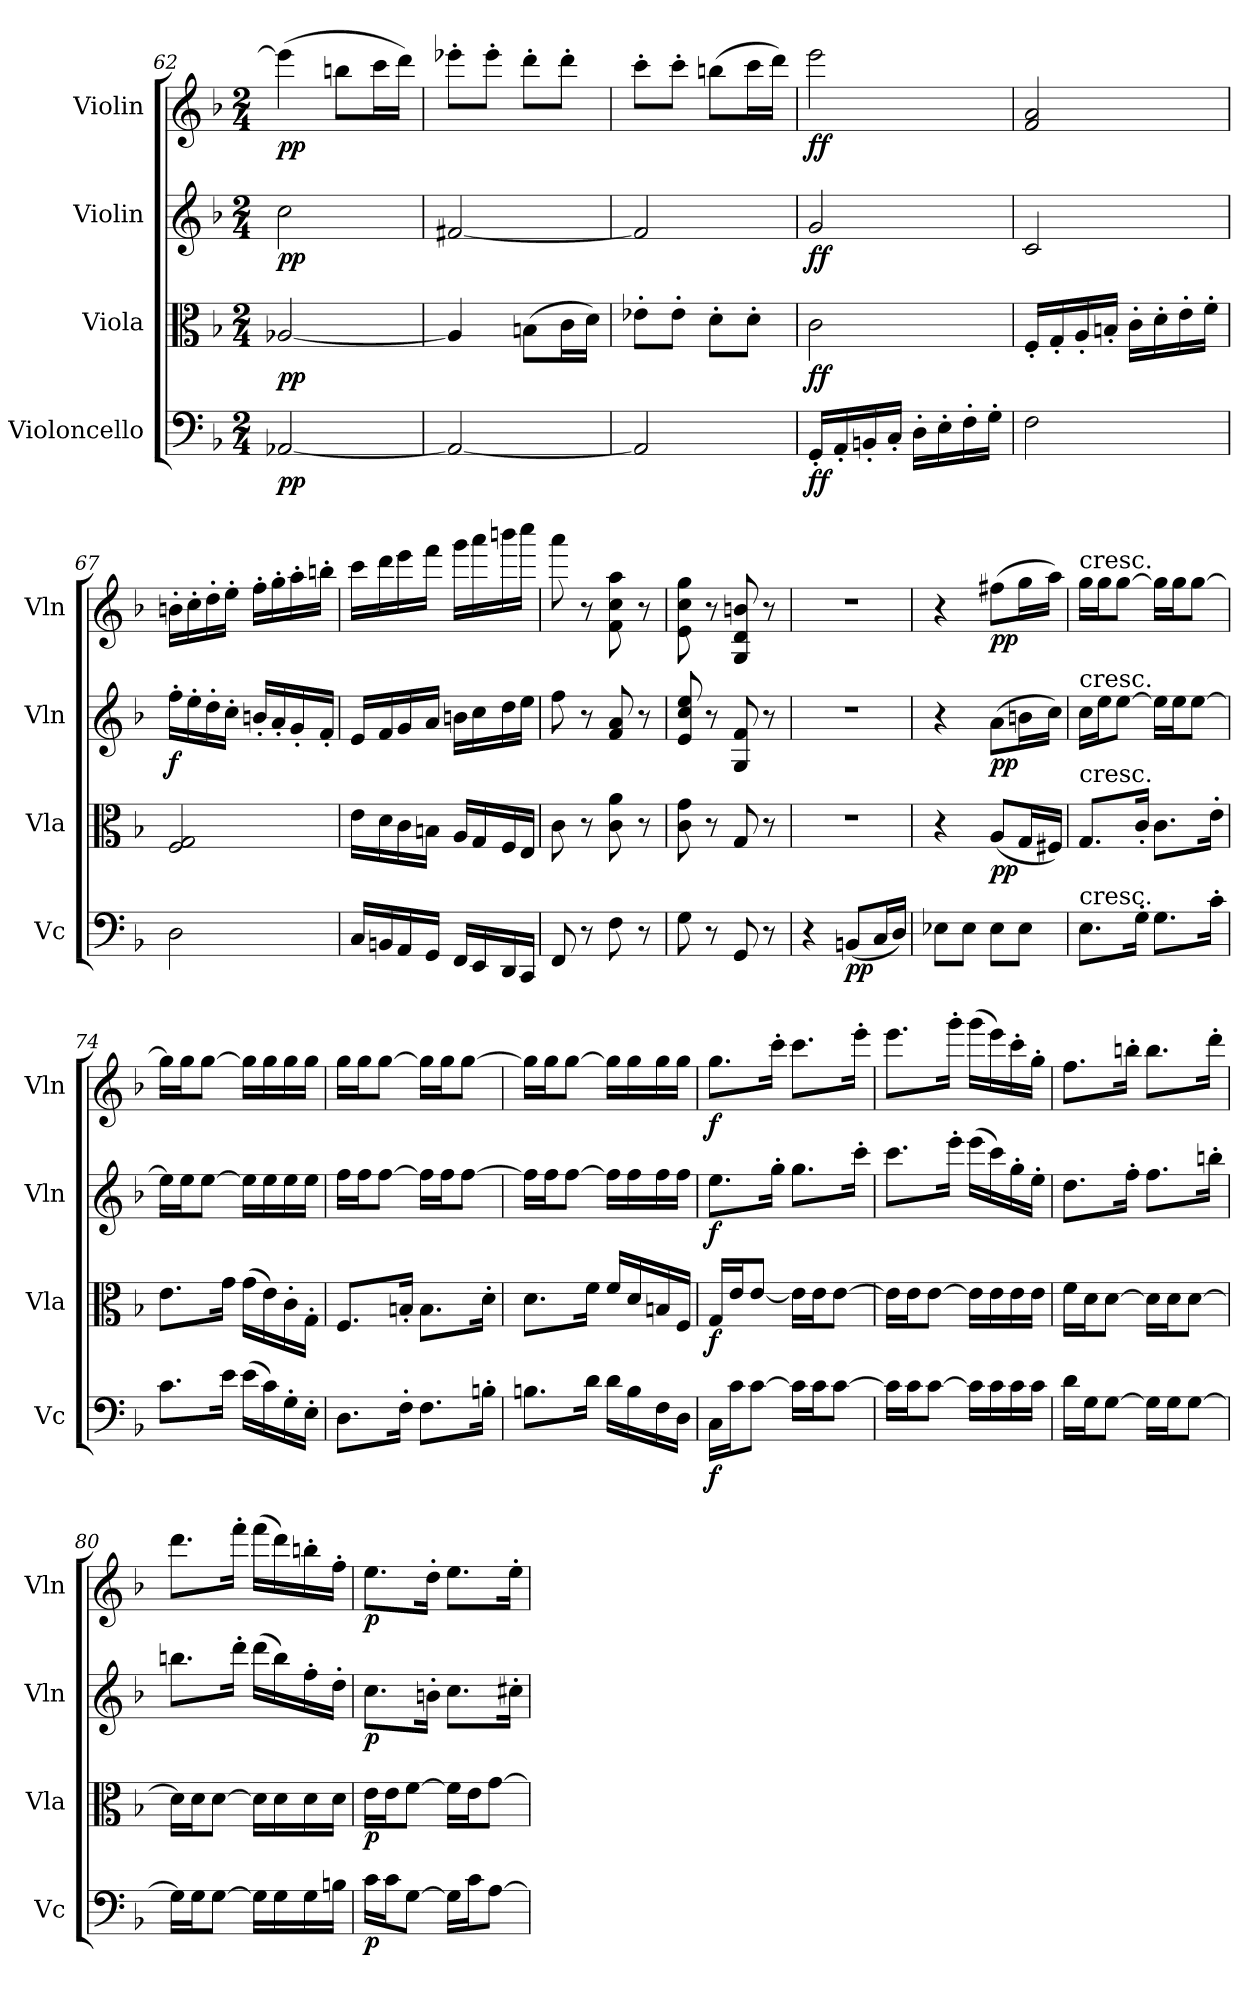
**kern	**dynam	**kern	**dynam	**kern	**dynam	**kern	**dynam
*part4	*part4	*part3	*part3	*part2	*part2	*part1	*part1
*staff4	*staff4	*staff3	*staff3	*staff2	*staff2	*staff1	*staff1
*I"Violoncello	*	*I"Viola	*	*I"Violin	*	*I"Violin	*
*I'Vc	*	*I'Vla	*	*I'Vln	*	*I'Vln	*
*clefF4	*	*clefC3	*	*clefG2	*	*clefG2	*
*k[b-]	*	*k[b-]	*	*k[b-]	*	*k[b-]	*
*F:	*	*F:	*	*F:	*	*F:	*
*M2/4	*	*M2/4	*	*M2/4	*	*M2/4	*
=62	=62	=62	=62	=62	=62	=62	=62
[2AA-X/	pp	[2A-X/	pp	2cc\	pp	(4eee-\]	pp
.	.	.	.	.	.	8bbn\L	.
.	.	.	.	.	.	16ccc\L	.
.	.	.	.	.	.	16ddd\JJ)	.
=63	=63	=63	=63	=63	=63	=63	=63
2AA-/_	.	4A-/]	.	[2f#X/	.	8eee-X'\L	.
.	.	.	.	.	.	8eee-'\J	.
.	.	(8Bn\L	.	.	.	8ddd'\L	.
.	.	16c\L	.	.	.	8ddd'\J	.
.	.	16d\JJ)	.	.	.	.	.
=64	=64	=64	=64	=64	=64	=64	=64
2AA-/]	.	8e-X'\L	.	2f#/]	.	8ccc'\L	.
.	.	8e-'\J	.	.	.	8ccc'\J	.
.	.	8d'\L	.	.	.	(8bbn\L	.
.	.	8d'\J	.	.	.	16ccc\L	.
.	.	.	.	.	.	16ddd\JJ)	.
=65	=65	=65	=65	=65	=65	=65	=65
16GG'/LL	ff	2c\	ff	2g/	ff	2eee\	ff
16AA'/	.	.	.	.	.	.	.
16BBn'/	.	.	.	.	.	.	.
16C'/JJ	.	.	.	.	.	.	.
16D'\LL	.	.	.	.	.	.	.
16E'\	.	.	.	.	.	.	.
16F'\	.	.	.	.	.	.	.
16G'\JJ	.	.	.	.	.	.	.
=66	=66	=66	=66	=66	=66	=66	=66
2F\	.	16F'/LL	.	2c/	.	2f/ 2a/	.
.	.	16G'/	.	.	.	.	.
.	.	16A'/	.	.	.	.	.
.	.	16Bn'/JJ	.	.	.	.	.
.	.	16c'\LL	.	.	.	.	.
.	.	16d'\	.	.	.	.	.
.	.	16e'\	.	.	.	.	.
.	.	16f'\JJ	.	.	.	.	.
=67	=67	=67	=67	=67	=67	=67	=67
2D\	.	2F/ 2G/	.	16ff'\LL	f	16bn'\LL	.
.	.	.	.	16ee'\	.	16cc'\	.
.	.	.	.	16dd'\	.	16dd'\	.
.	.	.	.	16cc'\JJ	.	16ee'\JJ	.
.	.	.	.	16bn'/LL	.	16ff'\LL	.
.	.	.	.	16a'/	.	16gg'\	.
.	.	.	.	16g'/	.	16aa'\	.
.	.	.	.	16f'/JJ	.	16bbn'\JJ	.
=68	=68	=68	=68	=68	=68	=68	=68
16C/LL	.	16e\LL	.	16e/LL	.	16ccc\LL	.
16BBn/	.	16d\	.	16f/	.	16ddd\	.
16AA/	.	16c\	.	16g/	.	16eee\	.
16GG/JJ	.	16Bn\JJ	.	16a/JJ	.	16fff\JJ	.
16FF/LL	.	16A/LL	.	16bn\LL	.	16ggg\LL	.
16EE/	.	16G/	.	16cc\	.	16aaa\	.
16DD/	.	16F/	.	16dd\	.	16bbbn\	.
16CC/JJ	.	16E/JJ	.	16ee\JJ	.	16cccc\JJ	.
=69	=69	=69	=69	=69	=69	=69	=69
8FF/	.	8c\	.	8ff\	.	8aaa\	.
8r	.	8r	.	8r	.	8r	.
8F\	.	8c\ 8a\	.	8f/ 8a/	.	8f\ 8cc\ 8aa\	.
8r	.	8r	.	8r	.	8r	.
=70	=70	=70	=70	=70	=70	=70	=70
8G\	.	8c\ 8g\	.	8e/ 8cc/ 8ee/	.	8e\ 8cc\ 8gg\	.
8r	.	8r	.	8r	.	8r	.
8GG/	.	8G/	.	8G/ 8f/	.	8G/ 8d/ 8bn/	.
8r	.	8r	.	8r	.	8r	.
=71	=71	=71	=71	=71	=71	=71	=71
4r	.	2r	.	2r	.	2r	.
(8BBn/L	pp	.	.	.	.	.	.
16C/L	.	.	.	.	.	.	.
16D/JJ)	.	.	.	.	.	.	.
=72	=72	=72	=72	=72	=72	=72	=72
8E-X\L	.	4r	.	4r	.	4r	.
8E-\J	.	.	.	.	.	.	.
8E-\L	.	(8A/L	pp	(8a\L	pp	(8ff#X\L	pp
8E-\J	.	16G/L	.	16bn\L	.	16gg\L	.
.	.	16F#X/JJ)	.	16cc\JJ)	.	16aa\JJ)	.
=73	=73	=73	=73	=73	=73	=73	=73
!	!	!	!	!	!	!LO:TX:t=cresc.	!
!	!	!	!	!LO:TX:t=cresc.	!	!	!
!	!	!LO:TX:t=cresc.	!	!	!	!	!
!LO:TX:t=cresc.	!	!	!	!	!	!	!
8.E\L	.	8.G/L	.	16cc\LL	.	16gg\LL	.
.	.	.	.	16ee\J	.	16gg\J	.
.	.	.	.	[8ee\J	.	[8gg\J	.
16G'\Jk	.	16c'/Jk	.	.	.	.	.
8.G\L	.	8.c\L	.	16ee\LL]	.	16gg\LL]	.
.	.	.	.	16ee\J	.	16gg\J	.
.	.	.	.	[8ee\J	.	[8gg\J	.
16c'\Jk	.	16e'\Jk	.	.	.	.	.
=74	=74	=74	=74	=74	=74	=74	=74
8.c\L	.	8.e\L	.	16ee\LL]	.	16gg\LL]	.
.	.	.	.	16ee\J	.	16gg\J	.
.	.	.	.	[8ee\J	.	[8gg\J	.
16e\Jk	.	16g\Jk	.	.	.	.	.
(16e\LL	.	(16g\LL	.	16ee\LL]	.	16gg\LL]	.
16c\)	.	16e\)	.	16ee\	.	16gg\	.
16G'\	.	16c'\	.	16ee\	.	16gg\	.
16E'\JJ	.	16G'\JJ	.	16ee\JJ	.	16gg\JJ	.
=75	=75	=75	=75	=75	=75	=75	=75
8.D\L	.	8.F/L	.	16ff\LL	.	16gg\LL	.
.	.	.	.	16ff\J	.	16gg\J	.
.	.	.	.	[8ff\J	.	[8gg\J	.
16F'\Jk	.	16Bn'/Jk	.	.	.	.	.
8.F\L	.	8.B\L	.	16ff\LL]	.	16gg\LL]	.
.	.	.	.	16ff\J	.	16gg\J	.
.	.	.	.	[8ff\J	.	[8gg\J	.
16Bn'\Jk	.	16d'\Jk	.	.	.	.	.
=76	=76	=76	=76	=76	=76	=76	=76
8.Bn\L	.	8.d\L	.	16ff\LL]	.	16gg\LL]	.
.	.	.	.	16ff\J	.	16gg\J	.
.	.	.	.	[8ff\J	.	[8gg\J	.
16d\Jk	.	16f\Jk	.	.	.	.	.
16d\LL	.	16f/LL	.	16ff\LL]	.	16gg\LL]	.
16B\	.	16d/	.	16ff\	.	16gg\	.
16F\	.	16Bn/	.	16ff\	.	16gg\	.
16D\JJ	.	16F/JJ	.	16ff\JJ	.	16gg\JJ	.
=77	=77	=77	=77	=77	=77	=77	=77
16C\LL	f	16G/LL	f	8.ee\L	f	8.gg\L	f
16c\J	.	16e/J	.	.	.	.	.
[8c\J	.	[8e/J	.	.	.	.	.
.	.	.	.	16gg'\Jk	.	16ccc'\Jk	.
16c\LL]	.	16e\LL]	.	8.gg\L	.	8.ccc\L	.
16c\J	.	16e\J	.	.	.	.	.
[8c\J	.	[8e\J	.	.	.	.	.
.	.	.	.	16ccc'\Jk	.	16eee'\Jk	.
=78	=78	=78	=78	=78	=78	=78	=78
16c\LL]	.	16e\LL]	.	8.ccc\L	.	8.eee\L	.
16c\J	.	16e\J	.	.	.	.	.
[8c\J	.	[8e\J	.	.	.	.	.
.	.	.	.	16eee'\Jk	.	16ggg'\Jk	.
16c\LL]	.	16e\LL]	.	(16eee\LL	.	(16ggg\LL	.
16c\	.	16e\	.	16ccc\)	.	16eee\)	.
16c\	.	16e\	.	16gg'\	.	16ccc'\	.
16c\JJ	.	16e\JJ	.	16ee'\JJ	.	16gg'\JJ	.
=79	=79	=79	=79	=79	=79	=79	=79
16d\LL	.	16f\LL	.	8.dd\L	.	8.ff\L	.
16G\J	.	16d\J	.	.	.	.	.
[8G\J	.	[8d\J	.	.	.	.	.
.	.	.	.	16ff'\Jk	.	16bbn'\Jk	.
16G\LL]	.	16d\LL]	.	8.ff\L	.	8.bb\L	.
16G\J	.	16d\J	.	.	.	.	.
[8G\J	.	[8d\J	.	.	.	.	.
.	.	.	.	16bbn'\Jk	.	16ddd'\Jk	.
=80	=80	=80	=80	=80	=80	=80	=80
16G\LL]	.	16d\LL]	.	8.bbn\L	.	8.ddd\L	.
16G\J	.	16d\J	.	.	.	.	.
[8G\J	.	[8d\J	.	.	.	.	.
.	.	.	.	16ddd'\Jk	.	16fff'\Jk	.
16G\LL]	.	16d\LL]	.	(16ddd\LL	.	(16fff\LL	.
16G\	.	16d\	.	16bb\)	.	16ddd\)	.
16G\	.	16d\	.	16ff'\	.	16bbn'\	.
16Bn\JJ	.	16d\JJ	.	16dd'\JJ	.	16ff'\JJ	.
=81	=81	=81	=81	=81	=81	=81	=81
16c\LL	p	16e\LL	p	8.cc\L	p	8.ee\L	p
16c\J	.	16e\J	.	.	.	.	.
[8G\J	.	[8f\J	.	.	.	.	.
.	.	.	.	16bn'\Jk	.	16dd'\Jk	.
16G\LL]	.	16f\LL]	.	8.cc\L	.	8.ee\L	.
16c\J	.	16e\J	.	.	.	.	.
[8A\J	.	[8g\J	.	.	.	.	.
.	.	.	.	16cc#X'\Jk	.	16ee'\Jk	.
=	=	=	=	=	=	=	=
*-	*-	*-	*-	*-	*-	*-	*-
